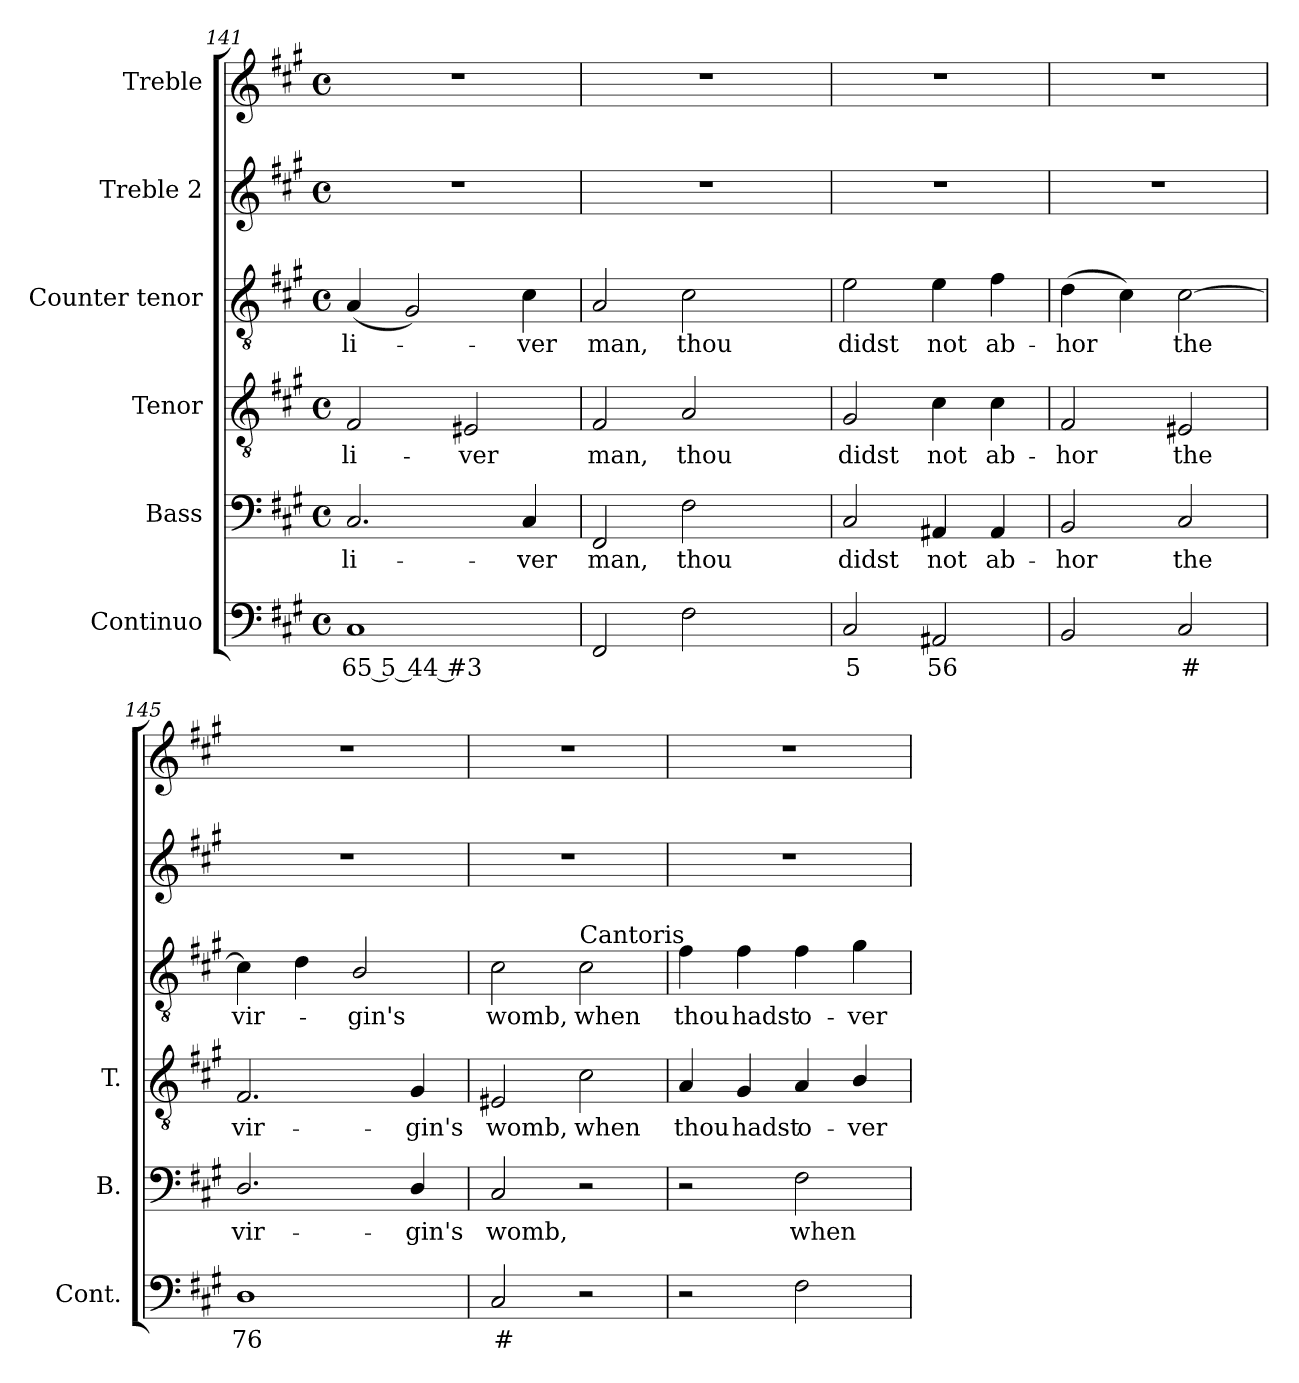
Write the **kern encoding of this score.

**kern	**text	**kern	**text	**kern	**text	**kern	**text	**kern	**kern
*part6	*part6	*part5	*part5	*part4	*part4	*part3	*part3	*part2	*part1
*staff6	*staff6	*staff5	*staff5	*staff4	*staff4	*staff3	*staff3	*staff2	*staff1
*I"Continuo	*	*I"Bass	*	*I"Tenor	*	*I"Counter tenor	*	*I"Treble 2	*I"Treble
*I'Cont.	*	*I'B.	*	*I'T.	*	*	*	*	*
*clefF4	*	*clefF4	*	*clefGv2	*	*clefGv2	*	*clefG2	*clefG2
*	*	*	*	*ITrd7c12	*	*ITrd7c12	*	*	*
*k[f#c#g#]	*	*k[f#c#g#]	*	*k[f#c#g#]	*	*k[f#c#g#]	*	*k[f#c#g#]	*k[f#c#g#]
*A:	*	*A:	*	*A:	*	*A:	*	*A:	*A:
*M4/4	*	*M4/4	*	*M4/4	*	*M4/4	*	*M4/4	*M4/4
*met(c)	*	*met(c)	*	*met(c)	*	*met(c)	*	*met(c)	*met(c)
=141	=141	=141	=141	=141	=141	=141	=141	=141	=141
!	!LO:LY:b:color=#000000	!	!	!	!	!	!	!	!
!	!	!	!LO:LY:b:color=#000000	!	!	!	!	!	!
!	!	!	!	!	!LO:LY:b:color=#000000	!	!	!	!
!	!	!	!	!	!	!	!LO:LY:b:color=#000000	!	!
1C#i	65 5 44 #3	2.C#i/	-li-	2FF#i/	-li-	(4AAi/	-li-	1r	1r
.	.	.	.	.	.	2GG#i/)	.	.	.
!	!	!	!	!	!LO:LY:b:color=#000000	!	!	!	!
.	.	.	.	2EE#Xi/	-ver	.	.	.	.
!	!	!	!LO:LY:b:color=#000000	!	!	!	!	!	!
!	!	!	!	!	!	!	!LO:LY:b:color=#000000	!	!
.	.	4C#i/	-ver	.	.	4C#i\	-ver	.	.
=142	=142	=142	=142	=142	=142	=142	=142	=142	=142
!	!	!	!LO:LY:b:color=#000000	!	!	!	!	!	!
!	!	!	!	!	!LO:LY:b:color=#000000	!	!	!	!
!	!	!	!	!	!	!	!LO:LY:b:color=#000000	!	!
2FF#i/	.	2FF#i/	man,	2FF#i/	man,	2AAi/	man,	1r	1r
!	!	!	!LO:LY:b:color=#000000	!	!	!	!	!	!
!	!	!	!	!	!LO:LY:b:color=#000000	!	!	!	!
!	!	!	!	!	!	!	!LO:LY:b:color=#000000	!	!
2F#i\	.	2F#i\	thou	2AAi/	thou	2C#i\	thou	.	.
=143	=143	=143	=143	=143	=143	=143	=143	=143	=143
!	!LO:LY:b:color=#000000	!	!	!	!	!	!	!	!
!	!	!	!LO:LY:b:color=#000000	!	!	!	!	!	!
!	!	!	!	!	!LO:LY:b:color=#000000	!	!	!	!
!	!	!	!	!	!	!	!LO:LY:b:color=#000000	!	!
2C#i/	5	2C#i/	didst	2GG#i/	didst	2Ei\	didst	1r	1r
!	!LO:LY:b:color=#000000	!	!	!	!	!	!	!	!
!	!	!	!LO:LY:b:color=#000000	!	!	!	!	!	!
!	!	!	!	!	!LO:LY:b:color=#000000	!	!	!	!
!	!	!	!	!	!	!	!LO:LY:b:color=#000000	!	!
2AA#Xi/	56	4AA#Xi/	not	4C#i\	not	4Ei\	not	.	.
!	!	!	!LO:LY:b:color=#000000	!	!	!	!	!	!
!	!	!	!	!	!LO:LY:b:color=#000000	!	!	!	!
!	!	!	!	!	!	!	!LO:LY:b:color=#000000	!	!
.	.	4AA#i/	ab-	4C#i\	ab-	4F#i\	ab-	.	.
=144	=144	=144	=144	=144	=144	=144	=144	=144	=144
!	!	!	!LO:LY:b:color=#000000	!	!	!	!	!	!
!	!	!	!	!	!LO:LY:b:color=#000000	!	!	!	!
!	!	!	!	!	!	!	!LO:LY:b:color=#000000	!	!
2BBi/	.	2BBi/	-hor	2FF#i/	-hor	(4Di\	-hor	1r	1r
.	.	.	.	.	.	4C#i\)	.	.	.
!	!LO:LY:b:color=#000000	!	!	!	!	!	!	!	!
!	!	!	!LO:LY:b:color=#000000	!	!	!	!	!	!
!	!	!	!	!	!LO:LY:b:color=#000000	!	!	!	!
!	!	!	!	!	!	!	!LO:LY:b:color=#000000	!	!
2C#i/	#	2C#i/	the	2EE#Xi/	the	[2C#i\	the	.	.
!!LO:LB:g=z
=145	=145	=145	=145	=145	=145	=145	=145	=145	=145
!	!LO:LY:b:color=#000000	!	!	!	!	!	!	!	!
!	!	!	!LO:LY:b:color=#000000	!	!	!	!	!	!
!	!	!	!	!	!LO:LY:b:color=#000000	!	!	!	!
!	!	!	!	!	!	!	!LO:LY:b:color=#000000	!	!
1Di	76	2.Di/	vir-	2.FF#i/	vir-	4C#i\]	vir-	1r	1r
.	.	.	.	.	.	4Di\	.	.	.
!	!	!	!	!	!	!	!LO:LY:b:color=#000000	!	!
.	.	.	.	.	.	2BBi/	-gin's	.	.
!	!	!	!LO:LY:b:color=#000000	!	!	!	!	!	!
!	!	!	!	!	!LO:LY:b:color=#000000	!	!	!	!
.	.	4Di/	-gin's	4GG#i/	-gin's	.	.	.	.
=146	=146	=146	=146	=146	=146	=146	=146	=146	=146
!	!LO:LY:b:color=#000000	!	!	!	!	!	!	!	!
!	!	!	!LO:LY:b:color=#000000	!	!	!	!	!	!
!	!	!	!	!	!LO:LY:b:color=#000000	!	!	!	!
!	!	!	!	!	!	!	!LO:LY:b:color=#000000	!	!
2C#i/	#	2C#i/	womb,	2EE#Xi/	womb,	2C#i\	womb,	1r	1r
!	!	!	!	!	!LO:LY:b:color=#000000	!	!	!	!
!	!	!	!	!	!	!LO:TX:a:t=Cantoris	!	!	!
!	!	!	!	!	!	!	!LO:LY:b:color=#000000	!	!
2r	.	2r	.	2C#i\	when	2C#i\	when	.	.
=147	=147	=147	=147	=147	=147	=147	=147	=147	=147
!	!	!	!	!	!LO:LY:b:color=#000000	!	!	!	!
!	!	!	!	!	!	!	!LO:LY:b:color=#000000	!	!
2r	.	2r	.	4AAi/	thou	4F#i\	thou	1r	1r
!	!	!	!	!	!LO:LY:b:color=#000000	!	!	!	!
!	!	!	!	!	!	!	!LO:LY:b:color=#000000	!	!
.	.	.	.	4GG#i/	hadst	4F#i\	hadst	.	.
!	!	!	!LO:LY:b:color=#000000	!	!	!	!	!	!
!	!	!	!	!	!LO:LY:b:color=#000000	!	!	!	!
!	!	!	!	!	!	!	!LO:LY:b:color=#000000	!	!
2F#i\	.	2F#i\	when	4AAi/	o-	4F#i\	o-	.	.
!	!	!	!	!	!LO:LY:b:color=#000000	!	!	!	!
!	!	!	!	!	!	!	!LO:LY:b:color=#000000	!	!
.	.	.	.	4BBi/	-ver-	4G#i\	-ver-	.	.
=	=	=	=	=	=	=	=	=	=
*-	*-	*-	*-	*-	*-	*-	*-	*-	*-
